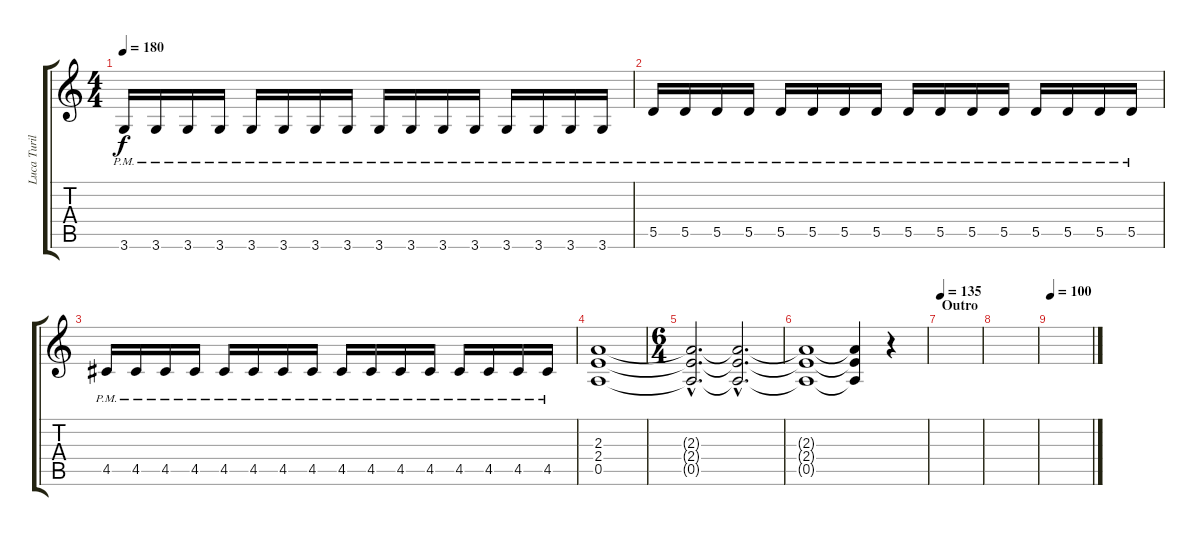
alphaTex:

\track ("Luca Turilli" "Luca Turil") {instrument distortionguitar}
\staff {score tabs}
\tuning (E4 B3 G3 D3 A2 E2) {hide}
\ts (4 4)
\tempo 180
\clef g2
\ks c
3.6{pm}.16{dy f} 3.6{pm}.16 3.6{pm}.16 3.6{pm}.16 3.6{pm}.16 3.6{pm}.16 3.6{pm}.16 3.6{pm}.16 3.6{pm}.16 3.6{pm}.16 3.6{pm}.16 3.6{pm}.16 3.6{pm}.16 3.6{pm}.16 3.6{pm}.16 3.6{pm}.16 |
5.5{pm}.16 5.5{pm}.16 5.5{pm}.16 5.5{pm}.16 5.5{pm}.16 5.5{pm}.16 5.5{pm}.16 5.5{pm}.16 5.5{pm}.16 5.5{pm}.16 5.5{pm}.16 5.5{pm}.16 5.5{pm}.16 5.5{pm}.16 5.5{pm}.16 5.5{pm}.16 |
4.5{pm}.16 4.5{pm}.16 4.5{pm}.16 4.5{pm}.16 4.5{pm}.16 4.5{pm}.16 4.5{pm}.16 4.5{pm}.16 4.5{pm}.16 4.5{pm}.16 4.5{pm}.16 4.5{pm}.16 4.5{pm}.16 4.5{pm}.16 4.5{pm}.16 4.5{pm}.16 |
(2.3 2.4 0.5).1 |
\ts (6 4)
(2.3{hac t} 2.4{hac t} 0.5{hac t}).2{d} (2.3{hac t} 2.4{hac t} 0.5{hac t}).2{d volume 0} |
(2.3{t} 2.4{t} 0.5{t}).1 (2.3{t} 2.4{t} 0.5{t}).4 r.4 |
\section ("" "Outro")
\tempo 135
|
|
\tempo 100
